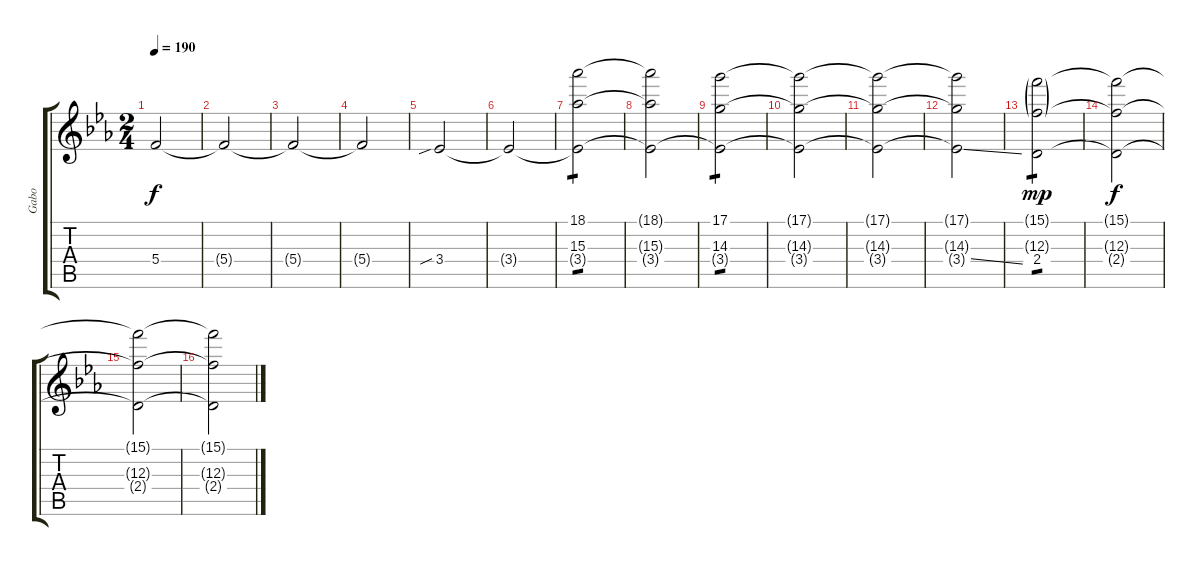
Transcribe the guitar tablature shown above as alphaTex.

\track ("Gabo" "Gabo") {instrument distortionguitar}
\staff {score tabs}
\tuning (D4 A3 F3 C3 G2 C2) {hide}
\ts (2 4)
\tempo 190
\clef g2
\ks eb
5.4{t}.2{dy f} |
5.4{t}.2 |
5.4{t}.2 |
5.4{t}.2 |
3.4{sib}.2 |
3.4{t}.2 |
(18.1 15.3 3.4{t}).2{tp 1} |
(18.1{t} 15.3{t} 3.4{t}).2 |
(17.1 14.3 3.4{t}).2{tp 1} |
(17.1{t} 14.3{t} 3.4{t}).2 |
(17.1{t} 14.3{t} 3.4{t}).2 |
(17.1{t} 14.3{t} 3.4{ss t}).2 |
(15.1{g} 12.3{g} 2.4).2{tp 1 dy mp} |
(15.1{t} 12.3{t} 2.4{t}).2{dy f} |
(15.1{t} 12.3{t} 2.4{t}).2 |
(15.1{t} 12.3{t} 2.4{t}).2
